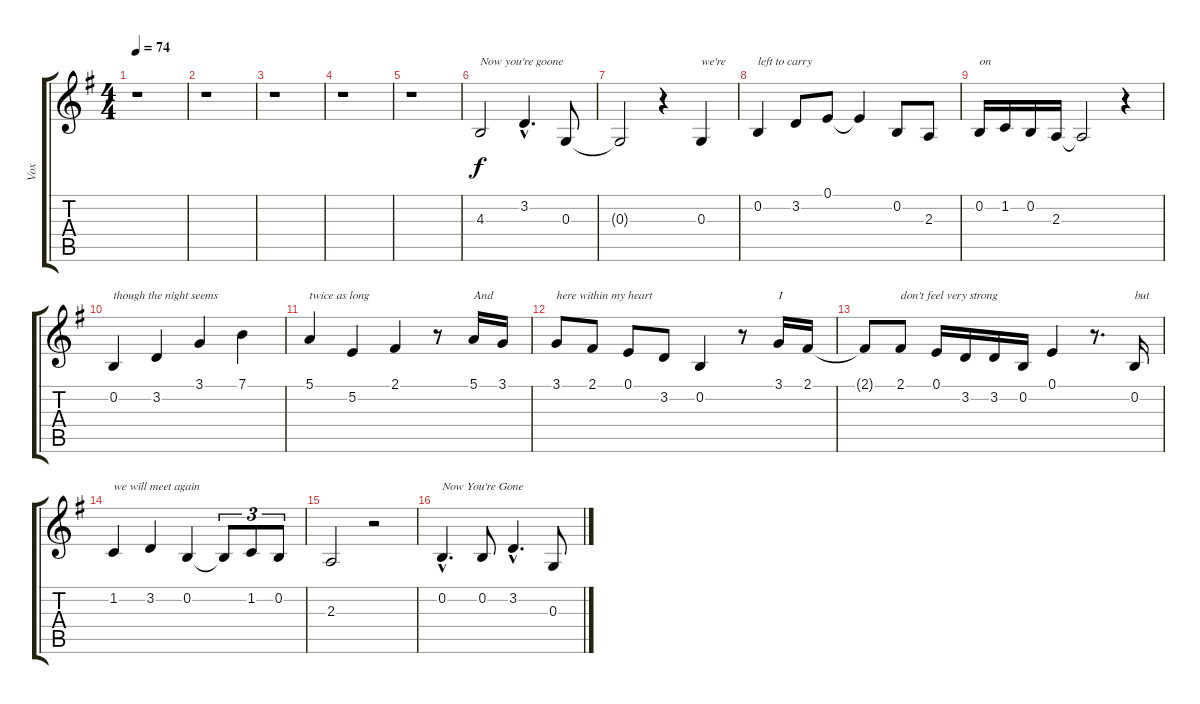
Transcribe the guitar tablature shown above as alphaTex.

\track ("Vox" "Vox") {instrument violin}
\staff {score tabs}
\tuning (E4 B3 G3 D3 A2 E2) {hide}
\ts (4 4)
\tempo 74
\clef g2
\ks g
r.1{dy f instrument violin} |
r.1 |
r.1 |
r.1 |
r.1 |
4.3.2{txt "Now you're goone"} 3.2{hac}.4{d} 0.3.8 |
0.3{t}.2 r.4 0.3.4{txt "we're"} |
0.2.4{txt "left to carry "} 3.2.8 0.1.8 0.1{t}.4 0.2.8 2.3.8 |
0.2.16{txt "on"} 1.2.16 0.2.16 2.3.16 2.3{t}.2 r.4 |
0.2.4{txt "though the night seems"} 3.2.4 3.1.4 7.1.4 |
5.1.4{txt "twice as long"} 5.2.4 2.1.4 r.8 5.1.16{txt "And"} 3.1.16 |
3.1.8{txt "here within my heart"} 2.1.8 0.1.8 3.2.8 0.2.4 r.8 3.1.16{txt "I"} 2.1.16 |
2.1{t}.8 2.1.8{txt "don't feel very strong"} 0.1.16 3.2.16 3.2.16 0.2.16 0.1.4 r.8{d} 0.2.16{txt "but"} |
1.2.4{txt "we will meet again"} 3.2.4 0.2.4 0.2{t}.8{tu (3 2)} 1.2.8{tu (3 2)} 0.2.8{tu (3 2)} |
2.3.2 r.2 |
0.2{hac}.4{d txt "Now You're Gone"} 0.2.8 3.2{hac}.4{d} 0.3.8
